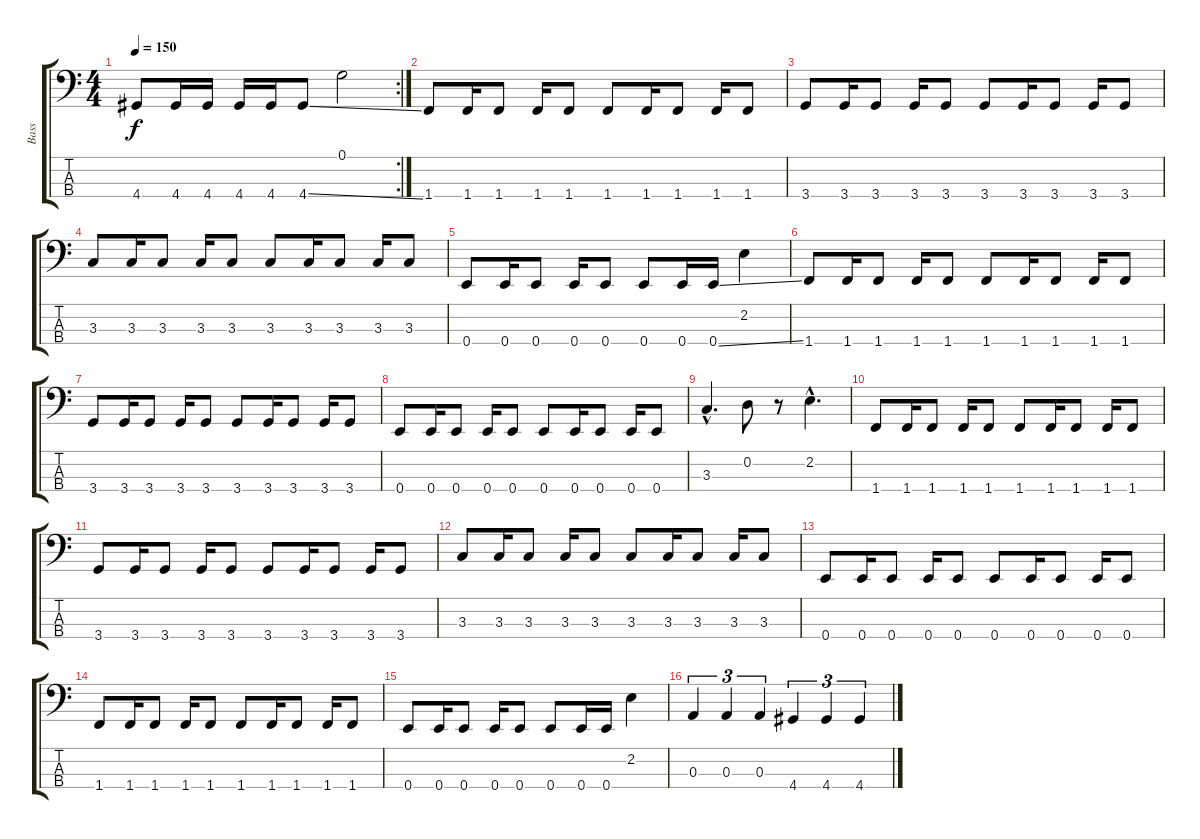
\track ("Bass " "Bass ") {instrument electricbasspick}
\staff {score tabs}
\tuning (G2 D2 A1 E1) {hide}
\rc 2
\ts (4 4)
\tempo 150
\clef f4
\ks c
4.4.8{dy f} 4.4.16 4.4.16 4.4.16 4.4.16 4.4{ss}.8 0.1.2 |
1.4.8 1.4.16 1.4.8 1.4.16 1.4.8 1.4.8 1.4.16 1.4.8 1.4.16 1.4.8 |
3.4.8 3.4.16 3.4.8 3.4.16 3.4.8 3.4.8 3.4.16 3.4.8 3.4.16 3.4.8 |
3.3.8 3.3.16 3.3.8 3.3.16 3.3.8 3.3.8 3.3.16 3.3.8 3.3.16 3.3.8 |
0.4.8 0.4.16 0.4.8 0.4.16 0.4.8 0.4.8 0.4.16 0.4{ss}.16 2.2.4 |
1.4.8 1.4.16 1.4.8 1.4.16 1.4.8 1.4.8 1.4.16 1.4.8 1.4.16 1.4.8 |
3.4.8 3.4.16 3.4.8 3.4.16 3.4.8 3.4.8 3.4.16 3.4.8 3.4.16 3.4.8 |
0.4.8 0.4.16 0.4.8 0.4.16 0.4.8 0.4.8 0.4.16 0.4.8 0.4.16 0.4.8 |
3.3{hac}.4{d} 0.2.8 r.8 2.2{hac}.4{d} |
1.4.8 1.4.16 1.4.8 1.4.16 1.4.8 1.4.8 1.4.16 1.4.8 1.4.16 1.4.8 |
3.4.8 3.4.16 3.4.8 3.4.16 3.4.8 3.4.8 3.4.16 3.4.8 3.4.16 3.4.8 |
3.3.8 3.3.16 3.3.8 3.3.16 3.3.8 3.3.8 3.3.16 3.3.8 3.3.16 3.3.8 |
0.4.8 0.4.16 0.4.8 0.4.16 0.4.8 0.4.8 0.4.16 0.4.8 0.4.16 0.4.8 |
1.4.8 1.4.16 1.4.8 1.4.16 1.4.8 1.4.8 1.4.16 1.4.8 1.4.16 1.4.8 |
0.4.8 0.4.16 0.4.8 0.4.16 0.4.8 0.4.8 0.4.16 0.4.16 2.2.4 |
0.3.4{tu (3 2)} 0.3.4{tu (3 2)} 0.3.4{tu (3 2)} 4.4.4{tu (3 2)} 4.4.4{tu (3 2)} 4.4.4{tu (3 2)}
